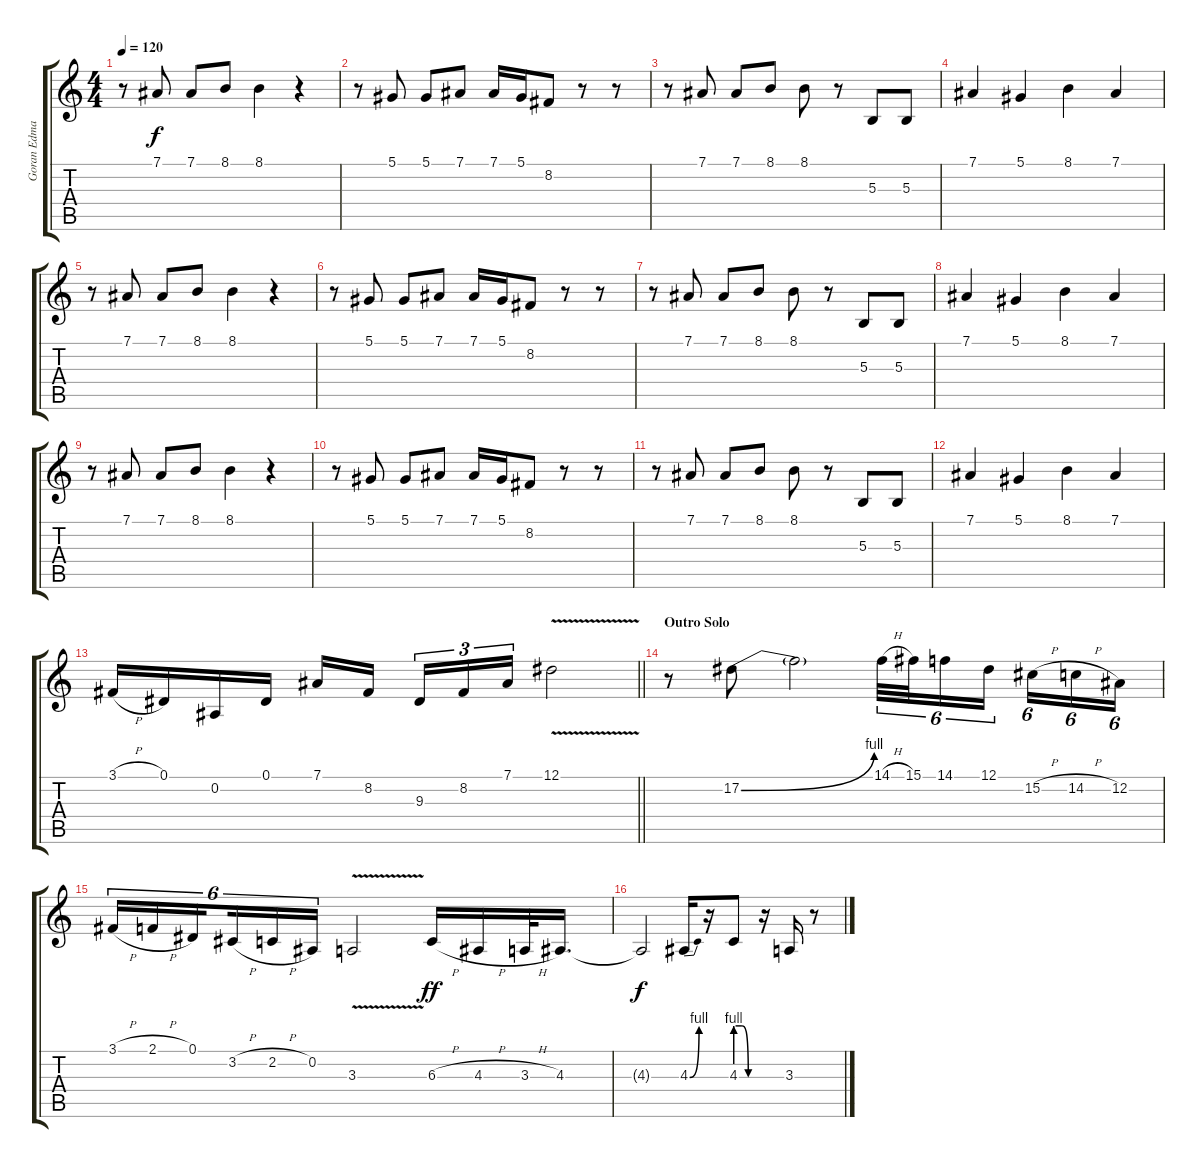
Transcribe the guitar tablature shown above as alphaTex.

\track ("Goran Edman" "Goran Edma") {instrument lead2sawtooth}
\staff {score tabs}
\tuning (Eb4 Bb3 Gb3 Db3 Ab2 Eb2) {hide}
\ts (4 4)
\tempo 120
\clef g2
\ks c
r.8{dy f} 7.1.8 7.1.8 8.1.8 8.1.4 r.4 |
r.8 5.1.8 5.1.8 7.1.8 7.1.16 5.1.16 8.2.8 r.8 r.8 |
r.8 7.1.8 7.1.8 8.1.8 8.1.8 r.8 5.3.8 5.3.8 |
7.1.4 5.1.4 8.1.4 7.1.4 |
r.8 7.1.8 7.1.8 8.1.8 8.1.4 r.4 |
r.8 5.1.8 5.1.8 7.1.8 7.1.16 5.1.16 8.2.8 r.8 r.8 |
r.8 7.1.8 7.1.8 8.1.8 8.1.8 r.8 5.3.8 5.3.8 |
7.1.4 5.1.4 8.1.4 7.1.4 |
r.8 7.1.8 7.1.8 8.1.8 8.1.4 r.4 |
r.8 5.1.8 5.1.8 7.1.8 7.1.16 5.1.16 8.2.8 r.8 r.8 |
r.8 7.1.8 7.1.8 8.1.8 8.1.8 r.8 5.3.8 5.3.8 |
7.1.4 5.1.4 8.1.4 7.1.4 |
\barLineRight lightlight
3.1{h}.16 0.1.16 0.2.16 0.1.16 7.1.16 8.2.16{beam splitsecondary} 9.3.16{tu (3 2)} 8.2.16{tu (3 2)} 7.1.16{tu (3 2)} 12.1{v}.2 |
\section ("" "Outro Solo")
r.8 17.2{be (bend 0 0 60 4)}.8 17.2{t}.2 14.1{h}.32{tu (6 4)} 15.1.32{tu (6 4)} 14.1.16{tu (6 4)} 12.1.16{tu (6 4) beam splitsecondary} 15.2{h}.16{tu (6 4)} 14.2{h}.16{tu (6 4)} 12.2.16{tu (6 4)} |
3.1{h}.16{tu (6 4)} 2.1{h}.16{tu (6 4)} 0.1.16{tu (6 4) beam splitsecondary} 3.2{h}.16{tu (6 4)} 2.2{h}.16{tu (6 4)} 0.2.16{tu (6 4)} 3.3{v}.2 6.3{h}.16{dy ff} 4.3{h}.16 3.3{h}.32 4.3.16{d} |
4.3{t}.2{dy f} 4.3{be (bend 0 0 60 4)}.16 r.16 4.3{be (custom 0 4 20 4 40 0 60 0)}.8 r.16 3.3.16 r.8
